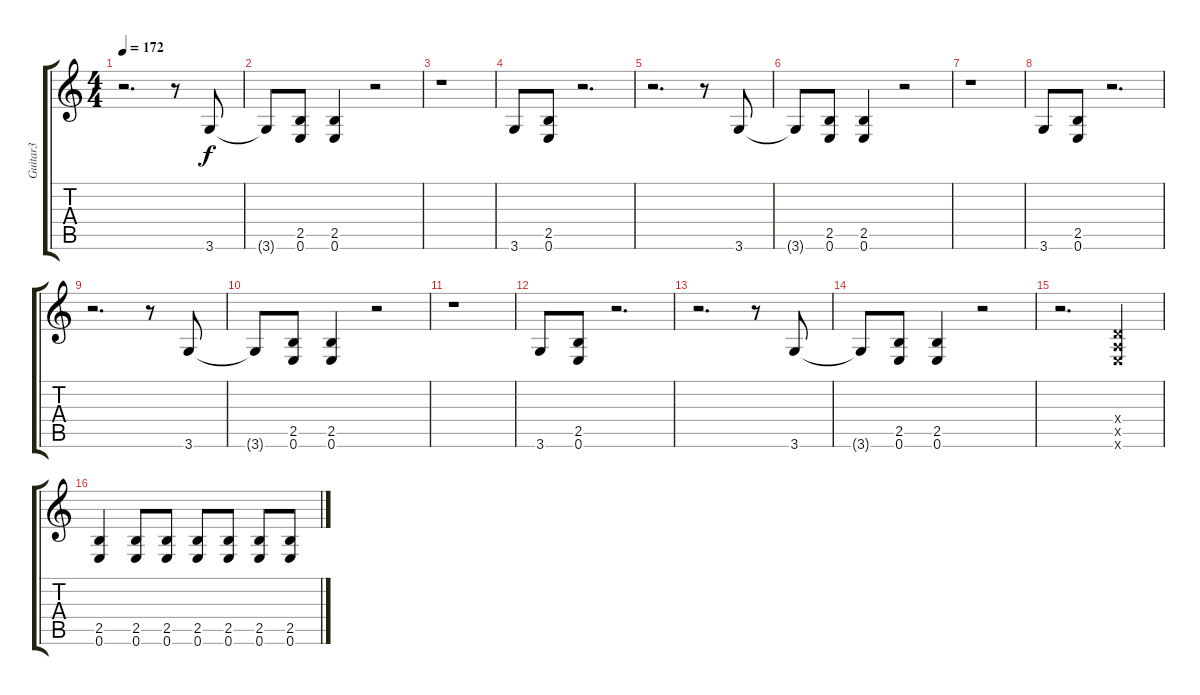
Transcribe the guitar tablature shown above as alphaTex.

\track ("Guitar3" "Guitar3") {instrument electricguitarmuted}
\staff {score tabs}
\tuning (E4 B3 G3 D3 A2 E2) {hide}
\ts (4 4)
\tempo 172
\clef g2
\ks c
r.2{d dy f} r.8 3.6.8 |
3.6{t}.8 (2.5 0.6).8 (2.5 0.6).4 r.2 |
r.1 |
3.6.8 (2.5 0.6).8 r.2{d} |
r.2{d} r.8 3.6.8 |
3.6{t}.8 (2.5 0.6).8 (2.5 0.6).4 r.2 |
r.1 |
3.6.8 (2.5 0.6).8 r.2{d} |
r.2{d} r.8 3.6.8 |
3.6{t}.8 (2.5 0.6).8 (2.5 0.6).4 r.2 |
r.1 |
3.6.8 (2.5 0.6).8 r.2{d} |
r.2{d} r.8 3.6.8 |
3.6{t}.8 (2.5 0.6).8 (2.5 0.6).4 r.2 |
r.2{d} (0.4{x} 0.5{x} 0.6{x}).4 |
(2.5 0.6).4 (2.5 0.6).8 (2.5 0.6).8 (2.5 0.6).8 (2.5 0.6).8 (2.5 0.6).8 (2.5 0.6).8
